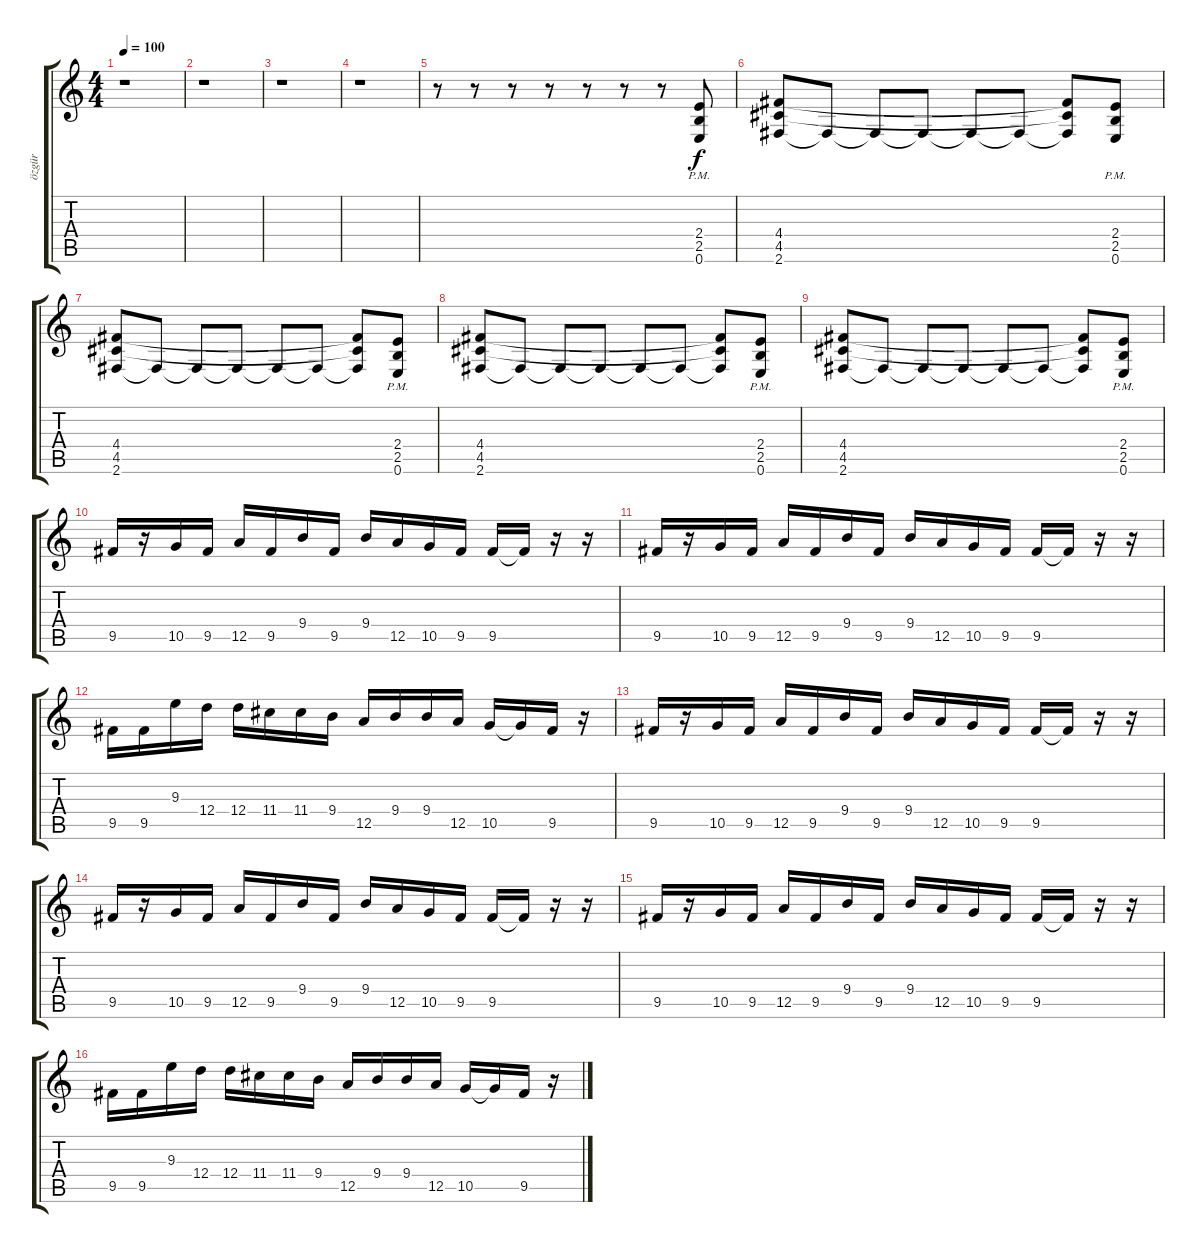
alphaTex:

\track ("özgür" "özgür") {instrument overdrivenguitar}
\staff {score tabs}
\tuning (E4 B3 G3 D3 A2 E2) {hide}
\ts (4 4)
\tempo 100
\clef g2
\ks c
r.1{dy f instrument overdrivenguitar} |
r.1 |
r.1 |
r.1 |
r.8 r.8 r.8 r.8 r.8 r.8 r.8 (2.4{pm} 2.5{pm} 0.6{pm}).8 |
(4.4 4.5 2.6).8 2.6{t}.8 2.6{t}.8 2.6{t}.8 2.6{t}.8 2.6{t}.8 (4.4{t} 4.5{t} 2.6{t}).8 (2.4{pm} 2.5{pm} 0.6{pm}).8 |
(4.4 4.5 2.6).8 2.6{t}.8 2.6{t}.8 2.6{t}.8 2.6{t}.8 2.6{t}.8 (4.4{t} 4.5{t} 2.6{t}).8 (2.4{pm} 2.5{pm} 0.6{pm}).8 |
(4.4 4.5 2.6).8 2.6{t}.8 2.6{t}.8 2.6{t}.8 2.6{t}.8 2.6{t}.8 (4.4{t} 4.5{t} 2.6{t}).8 (2.4{pm} 2.5{pm} 0.6{pm}).8 |
(4.4 4.5 2.6).8 2.6{t}.8 2.6{t}.8 2.6{t}.8 2.6{t}.8 2.6{t}.8 (4.4{t} 4.5{t} 2.6{t}).8 (2.4{pm} 2.5{pm} 0.6{pm}).8 |
9.5.16 r.16 10.5.16 9.5.16 12.5.16 9.5.16 9.4.16 9.5.16 9.4.16 12.5.16 10.5.16 9.5.16 9.5.16 9.5{t}.16 r.16 r.16 |
9.5.16 r.16 10.5.16 9.5.16 12.5.16 9.5.16 9.4.16 9.5.16 9.4.16 12.5.16 10.5.16 9.5.16 9.5.16 9.5{t}.16 r.16 r.16 |
9.5.16 9.5.16 9.3.16 12.4.16 12.4.16 11.4.16 11.4.16 9.4.16 12.5.16 9.4.16 9.4.16 12.5.16 10.5.16 10.5{t}.16 9.5.16 r.16 |
9.5.16 r.16 10.5.16 9.5.16 12.5.16 9.5.16 9.4.16 9.5.16 9.4.16 12.5.16 10.5.16 9.5.16 9.5.16 9.5{t}.16 r.16 r.16 |
9.5.16 r.16 10.5.16 9.5.16 12.5.16 9.5.16 9.4.16 9.5.16 9.4.16 12.5.16 10.5.16 9.5.16 9.5.16 9.5{t}.16 r.16 r.16 |
9.5.16 r.16 10.5.16 9.5.16 12.5.16 9.5.16 9.4.16 9.5.16 9.4.16 12.5.16 10.5.16 9.5.16 9.5.16 9.5{t}.16 r.16 r.16 |
9.5.16 9.5.16 9.3.16 12.4.16 12.4.16 11.4.16 11.4.16 9.4.16 12.5.16 9.4.16 9.4.16 12.5.16 10.5.16 10.5{t}.16 9.5.16 r.16
